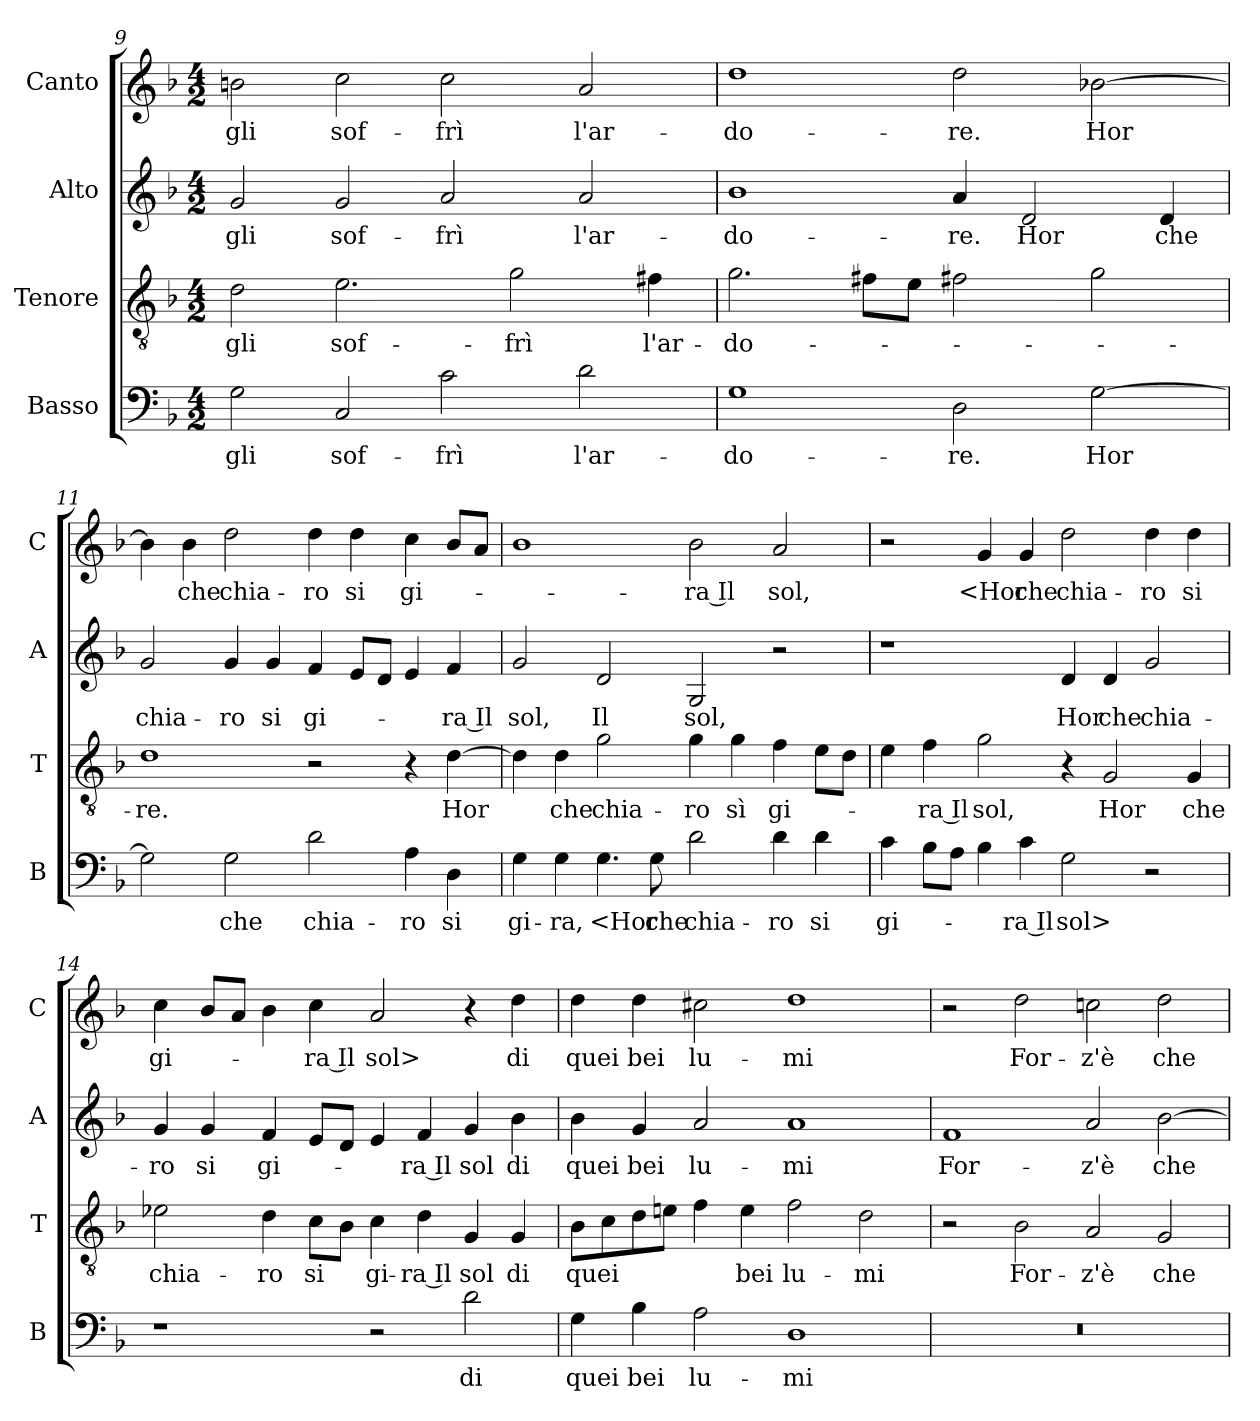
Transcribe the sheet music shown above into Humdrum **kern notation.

**kern	**text	**kern	**text	**kern	**text	**kern	**text
*part4	*part4	*part3	*part3	*part2	*part2	*part1	*part1
*staff4	*staff4	*staff3	*staff3	*staff2	*staff2	*staff1	*staff1
*I"Basso	*	*I"Tenore	*	*I"Alto	*	*I"Canto	*
*I'B	*	*I'T	*	*I'A	*	*I'C	*
*clefF4	*	*clefGv2	*	*clefG2	*	*clefG2	*
*k[b-]	*	*k[b-]	*	*k[b-]	*	*k[b-]	*
*M4/2	*	*M4/2	*	*M4/2	*	*M4/2	*
=9	=9	=9	=9	=9	=9	=9	=9
2G	-gli	2d	-gli	2g	-gli	2bn	-gli
2C	sof-	2.e	sof-	2g	sof-	2cc	sof-
2c	-frì	.	.	2a	-frì	2cc	-frì
.	.	2g	-frì	.	.	.	.
2d	l'ar-	.	.	2a	l'ar-	2a	l'ar-
.	.	4f#X	l'ar-	.	.	.	.
=10	=10	=10	=10	=10	=10	=10	=10
1G	-do-	2.g	-do-	1b-	-do-	1dd	-do-
.	.	8f#XL	.	.	.	.	.
.	.	8eJ	.	.	.	.	.
2D	-re.	2f#X	.	4a	-re.	2dd	-re.
.	.	.	.	2d	Hor	.	.
[2G	Hor	2g	.	.	.	[2b-X	Hor
.	.	.	.	4d	che	.	.
=11	=11	=11	=11	=11	=11	=11	=11
2G]	.	1d	-re.	2g	chia-	4b-]	.
.	.	.	.	.	.	4b-	che
2G	che	.	.	4g	-ro	2dd	chia-
.	.	.	.	4g	si	.	.
2d	chia-	2r	.	4f	gi-	4dd	-ro
.	.	.	.	8eL	.	4dd	si
.	.	.	.	8dJ	.	.	.
4A	-ro	4r	.	4e	.	4cc	gi-
4D	si	[4d	Hor	4f	-ra Il	8b-L	.
.	.	.	.	.	.	8aJ	.
=12	=12	=12	=12	=12	=12	=12	=12
4G	gi-	4d]	.	2g	sol,	1b-	.
4G	-ra,	4d	che	.	.	.	.
4.G	<Hor	2g	chia-	2d	Il	.	.
8G	che	.	.	.	.	.	.
2d	chia-	4g	-ro	2G	sol,	2b-	-ra Il
.	.	4g	sì	.	.	.	.
4d	-ro	4f	gi-	2r	.	2a	sol,
4d	si	8eL	.	.	.	.	.
.	.	8dJ	.	.	.	.	.
=13	=13	=13	=13	=13	=13	=13	=13
4c	gi-	4e	.	1r	.	2r	.
8B-L	.	4f	-ra Il	.	.	.	.
8AJ	.	.	.	.	.	.	.
4B-	.	2g	sol,	.	.	4g	<Hor
4c	-ra Il	.	.	.	.	4g	che
2G	sol>	4r	.	4d	Hor	2dd	chia-
.	.	2G	Hor	4d	che	.	.
2r	.	.	.	2g	chia-	4dd	-ro
.	.	4G	che	.	.	4dd	si
=14	=14	=14	=14	=14	=14	=14	=14
1r	.	2e-X	chia-	4g	-ro	4cc	gi-
.	.	.	.	4g	si	8b-L	.
.	.	.	.	.	.	8aJ	.
.	.	4d	-ro	4f	gi-	4b-	.
.	.	8cL	si	8eL	.	4cc	-ra Il
.	.	8B-J	.	8dJ	.	.	.
2r	.	4c	gi-	4e	.	2a	sol>
.	.	4d	-ra Il	4f	-ra Il	.	.
2d	di	4G	sol	4g	sol	4r	.
.	.	4G	di	4b-	di	4dd	di
=15	=15	=15	=15	=15	=15	=15	=15
4G	quei	8B-L	quei	4b-	quei	4dd	quei
.	.	8c	.	.	.	.	.
4B-	bei	8d	.	4g	bei	4dd	bei
.	.	8enJ	.	.	.	.	.
2A	lu-	4f	.	2a	lu-	2cc#X	lu-
.	.	4e	bei	.	.	.	.
1D	-mi	2f	lu-	1a	-mi	1dd	-mi
.	.	2d	-mi	.	.	.	.
=16	=16	=16	=16	=16	=16	=16	=16
0r	.	2r	.	1f	For-	2r	.
.	.	2B-	For-	.	.	2dd	For-
.	.	2A	-z'è	2a	-z'è	2ccn	-z'è
.	.	2G	che	[2b-	che	2dd	che
=	=	=	=	=	=	=	=
*-	*-	*-	*-	*-	*-	*-	*-
